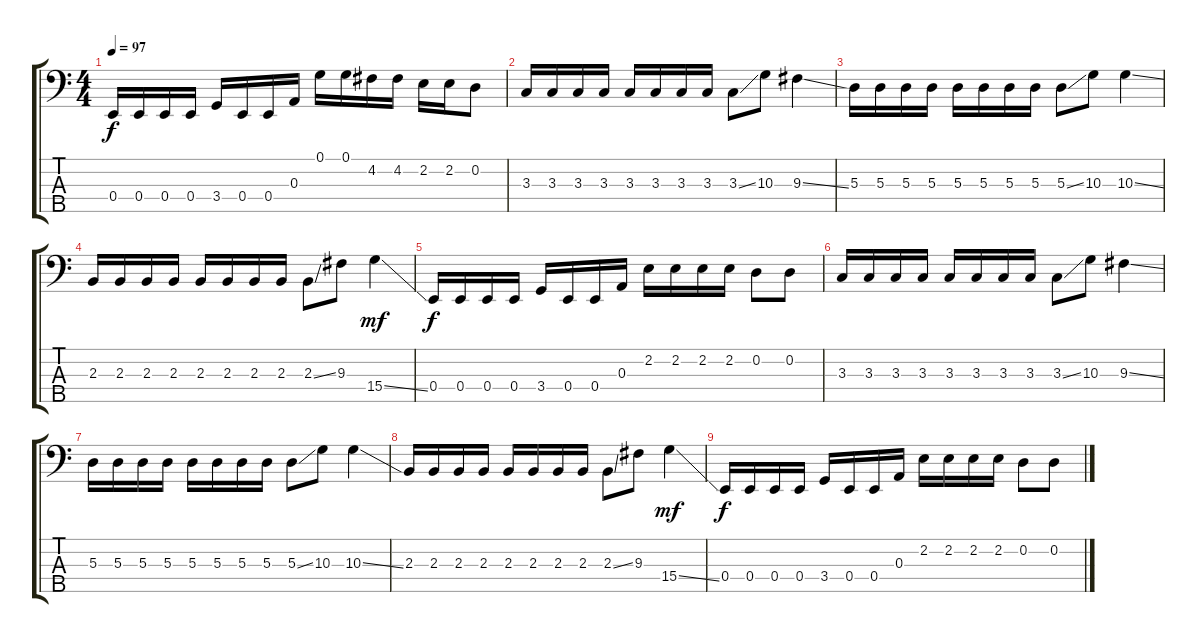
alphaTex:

\track "" {instrument electricbasspick}
\staff {score tabs}
\tuning (G2 D2 A1 E1 B0) {hide}
\ts (4 4)
\tempo 97
\clef f4
\ks c
0.4.16{dy f volume 6} 0.4.16 0.4.16 0.4.16 3.4.16 0.4.16 0.4.16 0.3.16 0.1.16 0.1.16 4.2.16 4.2.16 2.2.16 2.2.16 0.2.8 |
3.3.16{volume 6} 3.3.16 3.3.16 3.3.16 3.3.16 3.3.16 3.3.16 3.3.16 3.3{ss}.8 10.3.8 9.3{ss}.4 |
5.3.16{volume 5} 5.3.16 5.3.16 5.3.16 5.3.16 5.3.16 5.3.16 5.3.16 5.3{ss}.8 10.3.8 10.3{ss}.4 |
2.3.16{volume 5} 2.3.16 2.3.16 2.3.16 2.3.16 2.3.16 2.3.16 2.3.16 2.3{ss}.8 9.3.8 15.4{ss}.4{dy mf} |
0.4.16{dy f volume 4} 0.4.16 0.4.16 0.4.16 3.4.16 0.4.16 0.4.16 0.3.16 2.2.16 2.2.16 2.2.16 2.2.16 0.2.8 0.2.8 |
3.3.16{volume 3} 3.3.16 3.3.16 3.3.16 3.3.16 3.3.16 3.3.16 3.3.16 3.3{ss}.8 10.3.8 9.3{ss}.4 |
5.3.16{volume 2} 5.3.16 5.3.16 5.3.16 5.3.16 5.3.16 5.3.16 5.3.16 5.3{ss}.8 10.3.8 10.3{ss}.4 |
2.3.16{volume 1} 2.3.16 2.3.16 2.3.16 2.3.16 2.3.16 2.3.16 2.3.16 2.3{ss}.8 9.3.8 15.4{ss}.4{dy mf} |
0.4.16{dy f volume 0} 0.4.16 0.4.16 0.4.16 3.4.16 0.4.16 0.4.16 0.3.16 2.2.16 2.2.16 2.2.16 2.2.16 0.2.8 0.2.8
